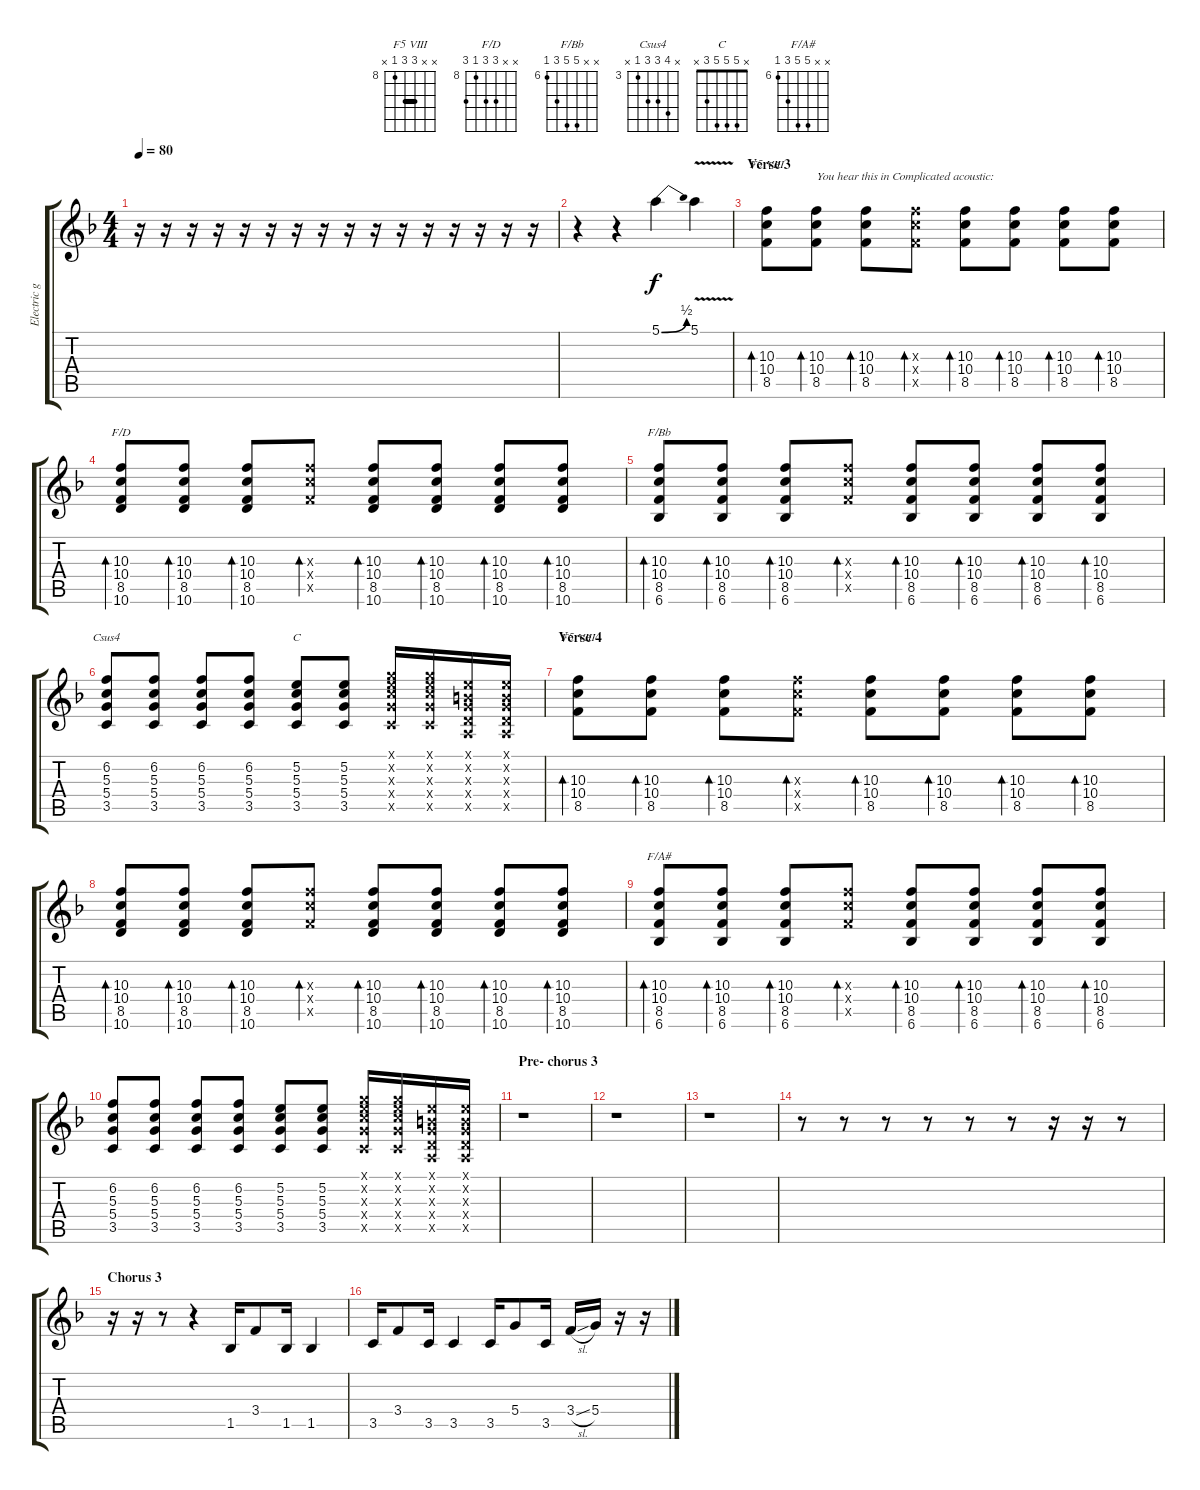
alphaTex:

\track ("Electric guitar" "Electric g") {instrument electricguitarmuted}
\staff {score tabs}
\tuning (E4 B3 G3 D3 A2 E2) {hide}
\chord ("F5 VIII" x x 10 10 8 x) {firstfret 8}
\chord ("F/D" x x 10 10 8 10) {firstfret 8}
\chord ("F/Bb" x x 10 10 8 6) {firstfret 6}
\chord ("Csus4" x 6 5 5 3 x) {firstfret 3}
\chord ("C" x 5 5 5 3 x)
\chord ("F5 VIII" x x 10 10 8 x) {firstfret 8 barre 10}
\chord ("F/A#" x x 10 10 8 6) {firstfret 6}
\ts (4 4)
\tempo 80
\clef g2
\ks dminor
r.16{dy f} r.16 r.16 r.16 r.16 r.16 r.16 r.16 r.16 r.16 r.16 r.16 r.16 r.16 r.16 r.16 |
r.4 r.4 5.1{be (bend 0 0 60 2)}.4 5.1{v}.4 |
\section ("" "Verse 3")
(10.3 10.4 8.5).8{bd 30 ch "F5 VIII" volume 8 instrument electricguitarmuted} (10.3 10.4 8.5).8{bd 30 txt "You hear this in Complicated acoustic:"} (10.3 10.4 8.5).8{bd 30} (10.3{x} 10.4{x} 8.5{x}).8{bd 30} (10.3 10.4 8.5).8{bd 30} (10.3 10.4 8.5).8{bd 30} (10.3 10.4 8.5).8{bd 30} (10.3 10.4 8.5).8{bd 30} |
(10.3 10.4 8.5 10.6).8{bd 30 ch "F/D" volume 8 instrument electricguitarmuted} (10.3 10.4 8.5 10.6).8{bd 30} (10.3 10.4 8.5 10.6).8{bd 30} (10.3{x} 10.4{x} 8.5{x}).8{bd 30} (10.3 10.4 8.5 10.6).8{bd 30} (10.3 10.4 8.5 10.6).8{bd 30} (10.3 10.4 8.5 10.6).8{bd 30} (10.3 10.4 8.5 10.6).8{bd 30} |
(10.3 10.4 8.5 6.6).8{bd 30 ch "F/Bb" volume 8 instrument electricguitarmuted} (10.3 10.4 8.5 6.6).8{bd 30} (10.3 10.4 8.5 6.6).8{bd 30} (10.3{x} 10.4{x} 8.5{x}).8{bd 30} (10.3 10.4 8.5 6.6).8{bd 30} (10.3 10.4 8.5 6.6).8{bd 30} (10.3 10.4 8.5 6.6).8{bd 30} (10.3 10.4 8.5 6.6).8{bd 30} |
(6.2 5.3 5.4 3.5).8{ch "Csus4" volume 8 instrument electricguitarmuted} (6.2 5.3 5.4 3.5).8 (6.2 5.3 5.4 3.5).8 (6.2 5.3 5.4 3.5).8 (5.2 5.3 5.4 3.5).8{ch "C"} (5.2 5.3 5.4 3.5).8 (3.1{x} 5.2{x} 5.3{x} 5.4{x} 3.5{x}).16 (3.1{x} 5.2{x} 5.3{x} 5.4{x} 3.5{x}).16 (0.1{x} 0.2{x} 0.3{x} 0.4{x} 0.5{x}).16 (0.1{x} 0.2{x} 0.3{x} 0.4{x} 0.5{x}).16 |
\section ("" "Verse 4")
(10.3 10.4 8.5).8{bd 30 ch "F5 VIII" volume 8 instrument electricguitarmuted} (10.3 10.4 8.5).8{bd 30} (10.3 10.4 8.5).8{bd 30} (10.3{x} 10.4{x} 8.5{x}).8{bd 30} (10.3 10.4 8.5).8{bd 30} (10.3 10.4 8.5).8{bd 30} (10.3 10.4 8.5).8{bd 30} (10.3 10.4 8.5).8{bd 30} |
(10.3 10.4 8.5 10.6).8{bd 30 volume 8 instrument electricguitarmuted} (10.3 10.4 8.5 10.6).8{bd 30} (10.3 10.4 8.5 10.6).8{bd 30} (10.3{x} 10.4{x} 8.5{x}).8{bd 30} (10.3 10.4 8.5 10.6).8{bd 30} (10.3 10.4 8.5 10.6).8{bd 30} (10.3 10.4 8.5 10.6).8{bd 30} (10.3 10.4 8.5 10.6).8{bd 30} |
(10.3 10.4 8.5 6.6).8{bd 30 ch "F/A#" volume 8 instrument electricguitarmuted} (10.3 10.4 8.5 6.6).8{bd 30} (10.3 10.4 8.5 6.6).8{bd 30} (10.3{x} 10.4{x} 8.5{x}).8{bd 30} (10.3 10.4 8.5 6.6).8{bd 30} (10.3 10.4 8.5 6.6).8{bd 30} (10.3 10.4 8.5 6.6).8{bd 30} (10.3 10.4 8.5 6.6).8{bd 30} |
(6.2 5.3 5.4 3.5).8{volume 8 instrument electricguitarmuted} (6.2 5.3 5.4 3.5).8 (6.2 5.3 5.4 3.5).8 (6.2 5.3 5.4 3.5).8 (5.2 5.3 5.4 3.5).8 (5.2 5.3 5.4 3.5).8 (3.1{x} 5.2{x} 5.3{x} 5.4{x} 3.5{x}).16 (3.1{x} 5.2{x} 5.3{x} 5.4{x} 3.5{x}).16 (0.1{x} 0.2{x} 0.3{x} 0.4{x} 0.5{x}).16 (0.1{x} 0.2{x} 0.3{x} 0.4{x} 0.5{x}).16 |
\section ("" "Pre- chorus 3")
r.1 |
r.1 |
r.1 |
r.8 r.8 r.8 r.8 r.8 r.8 r.16 r.16 r.8 |
\section ("" "Chorus 3")
r.16 r.16 r.8 r.4 1.5.16 3.4.8 1.5.16 1.5.4 |
3.5.16 3.4.8 3.5.16 3.5.4 3.5.16 5.4.8 3.5.16 3.4{sl}.16 5.4.16 r.16 r.16
